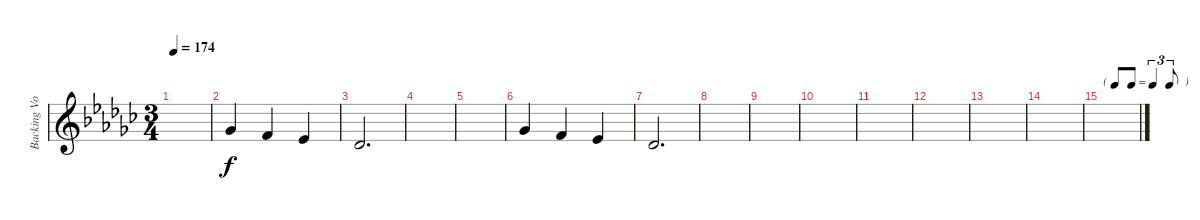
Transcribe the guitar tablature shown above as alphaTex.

\track ("Backing Vocals" "Backing Vo") {instrument voiceoohs}
\staff {score}
\tuning (E4 B3 G3 D3 A2 E2) {hide}
\ts (3 4)
\tempo 174
\clef g2
\ks ebminor
|
7.2.4 6.2.4 4.2.4 |
2.2.2{d} |
|
|
7.2.4 6.2.4 4.2.4 |
2.2.2{d} |
|
|
|
|
|
|
|
\tf triplet8th
